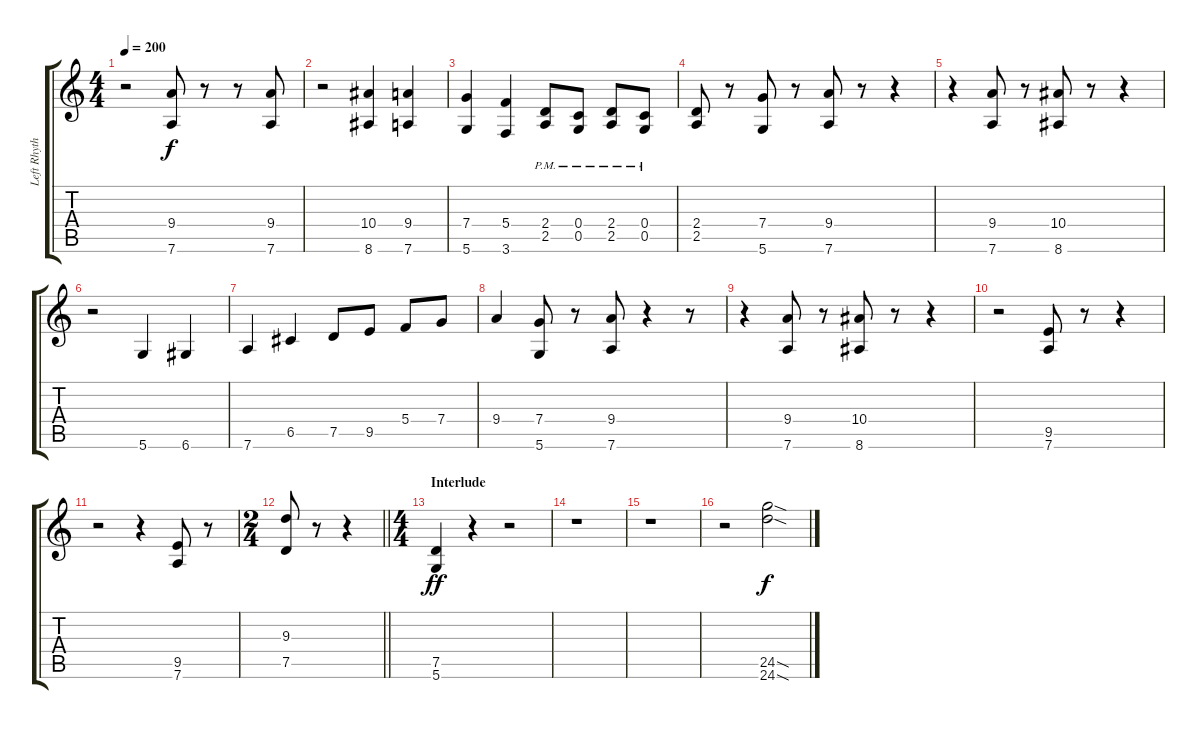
\track ("Left Rhythm Gtr" "Left Rhyth") {mute instrument overdrivenguitar}
\staff {score tabs}
\tuning (D4 A3 F3 C3 G2 D2) {hide}
\ts (4 4)
\tempo 200
\clef g2
\ks c
r.2{dy f} (9.4 7.6).8 r.8 r.8 (9.4 7.6).8 |
r.2 (10.4 8.6).4 (9.4 7.6).4 |
(7.4 5.6).4 (5.4 3.6).4 (2.4{pm} 2.5{pm}).8 (0.4{pm} 0.5{pm}).8 (2.4{pm} 2.5{pm}).8 (0.4{pm} 0.5{pm}).8 |
(2.4 2.5).8 r.8 (7.4 5.6).8 r.8 (9.4 7.6).8 r.8 r.4 |
r.4 (9.4 7.6).8 r.8 (10.4 8.6).8 r.8 r.4 |
r.2 5.6.4 6.6.4 |
7.6.4 6.5.4 7.5.8 9.5.8 5.4.8 7.4.8 |
9.4.4 (7.4 5.6).8 r.8 (9.4 7.6).8 r.4 r.8 |
r.4 (9.4 7.6).8 r.8 (10.4 8.6).8 r.8 r.4 |
r.2 (9.5 7.6).8 r.8 r.4 |
r.2 r.4 (9.5 7.6).8 r.8 |
\ts (2 4)
\barLineRight lightlight
(9.3 7.5).8 r.8 r.4 |
\ts (4 4)
\section ("" "Interlude")
(7.5 5.6).4{dy ff} r.4 r.2 |
r.1 |
r.1 |
r.2 (24.5{sod} 24.6{sod}).2{dy f}
